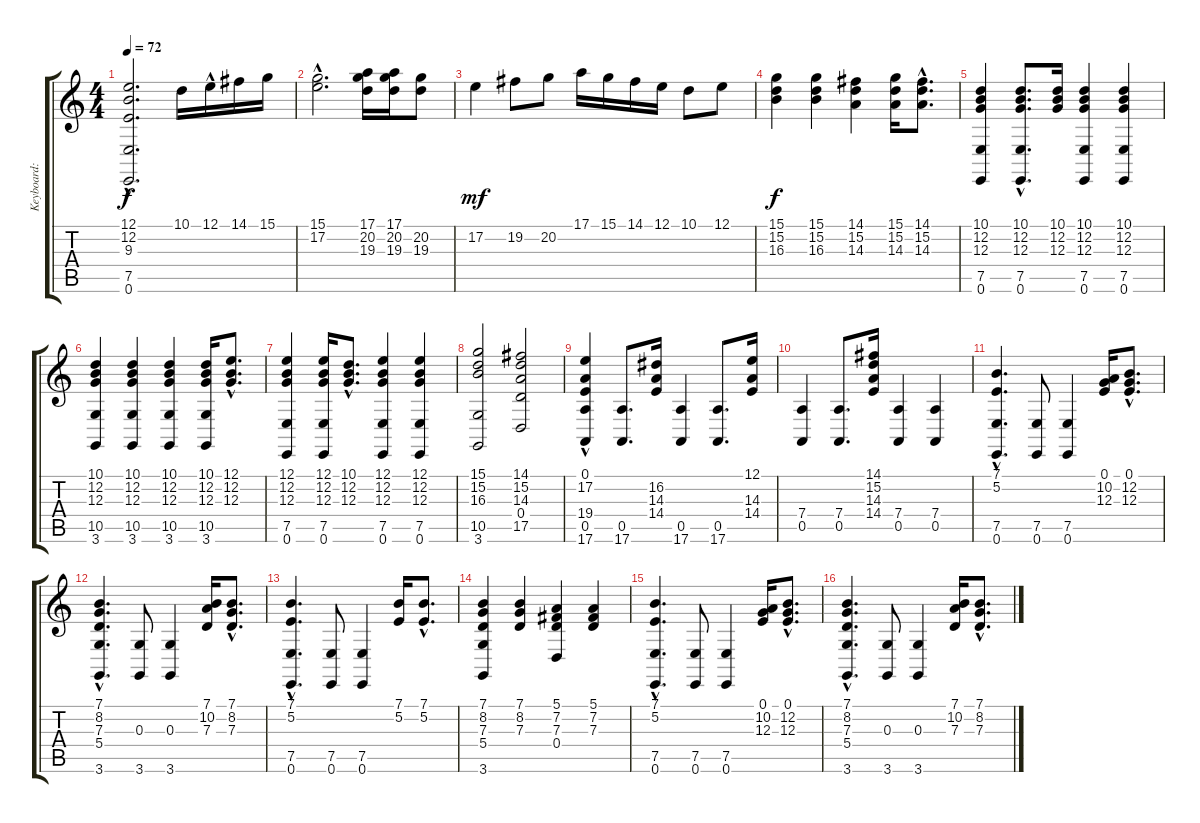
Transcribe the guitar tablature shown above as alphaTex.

\track ("Keyboard: Reed" "Keyboard: ") {instrument acousticgrandpiano}
\staff {score tabs}
\tuning (E4 B3 G3 D3 A2 E2) {hide}
\ts (4 4)
\tempo 72
\clef g2
\ks c
(12.1{hac} 12.2{hac} 9.3{hac} 7.5{hac} 0.6{hac}).2{d dy f} 10.1.16 12.1{hac}.16 14.1.16 15.1.16 |
(15.1{hac} 17.2{hac}).2{d} (17.1 20.2 19.3).16 (17.1 20.2 19.3).16 (20.2 19.3).8 |
17.2.4{dy mf} 19.2.8 20.2.8 17.1.16 15.1.16 14.1.16 12.1.16 10.1.8 12.1.8 |
(15.1 15.2 16.3).4{dy f} (15.1 15.2 16.3).4 (14.1 15.2 14.3).4 (15.1 15.2 14.3).16 (14.1{hac} 15.2{hac} 14.3{hac}).8{d} |
(10.1 12.2 12.3 7.5 0.6).4 (10.1{hac} 12.2{hac} 12.3{hac} 7.5 0.6).8{d} (10.1 12.2 12.3).16 (10.1 12.2 12.3 7.5 0.6).4 (10.1 12.2 12.3 7.5 0.6).4 |
(10.1 12.2 12.3 10.5 3.6).4 (10.1 12.2 12.3 10.5 3.6).4 (10.1 12.2 12.3 10.5 3.6).4 (10.1 12.2 12.3 10.5 3.6).16 (12.1{hac} 12.2{hac} 12.3{hac}).8{d} |
(12.1 12.2 12.3 7.5 0.6).4 (12.1 12.2 12.3 7.5 0.6).16 (10.1{hac} 12.2{hac} 12.3{hac}).8{d} (12.1 12.2 12.3 7.5 0.6).4 (12.1 12.2 12.3 7.5 0.6).4 |
(15.1 15.2 16.3 10.5 3.6).2 (14.1 15.2 14.3 0.4 17.5).2 |
(0.1{hac} 17.2{hac} 19.4{hac} 0.5 17.6).4 (0.5 17.6).8{d} (16.2 14.3 14.4).16 (0.5 17.6).4 (0.5 17.6).8{d} (12.1 14.3 14.4).16 |
(7.4 0.5).4 (7.4 0.5).8{d} (14.1 15.2 14.3 14.4).16 (7.4 0.5).4 (7.4 0.5).4 |
(7.1{hac} 5.2{hac} 7.5{hac} 0.6{hac}).4{d} (7.5 0.6).8 (7.5 0.6).4 (0.1 10.2 12.3).16 (0.1{hac} 12.2{hac} 12.3{hac}).8{d} |
(7.1{hac} 8.2{hac} 7.3{hac} 5.4{hac} 3.6{hac}).4{d} (0.3 3.6).8 (0.3 3.6).4 (7.1 10.2 7.3).16 (7.1{hac} 8.2{hac} 7.3{hac}).8{d} |
(7.1{hac} 5.2{hac} 7.5{hac} 0.6{hac}).4{d} (7.5 0.6).8 (7.5 0.6).4 (7.1 5.2).16 (7.1{hac} 5.2{hac}).8{d} |
(7.1 8.2 7.3 5.4 3.6).4 (7.1 8.2 7.3).4 (5.1 7.2 7.3 0.4).4 (5.1 7.2 7.3).4 |
(7.1{hac} 5.2{hac} 7.5{hac} 0.6{hac}).4{d} (7.5 0.6).8 (7.5 0.6).4 (0.1 10.2 12.3).16 (0.1{hac} 12.2{hac} 12.3{hac}).8{d} |
(7.1{hac} 8.2{hac} 7.3{hac} 5.4{hac} 3.6{hac}).4{d} (0.3 3.6).8 (0.3 3.6).4 (7.1 10.2 7.3).16 (7.1{hac} 8.2{hac} 7.3{hac}).8{d}
